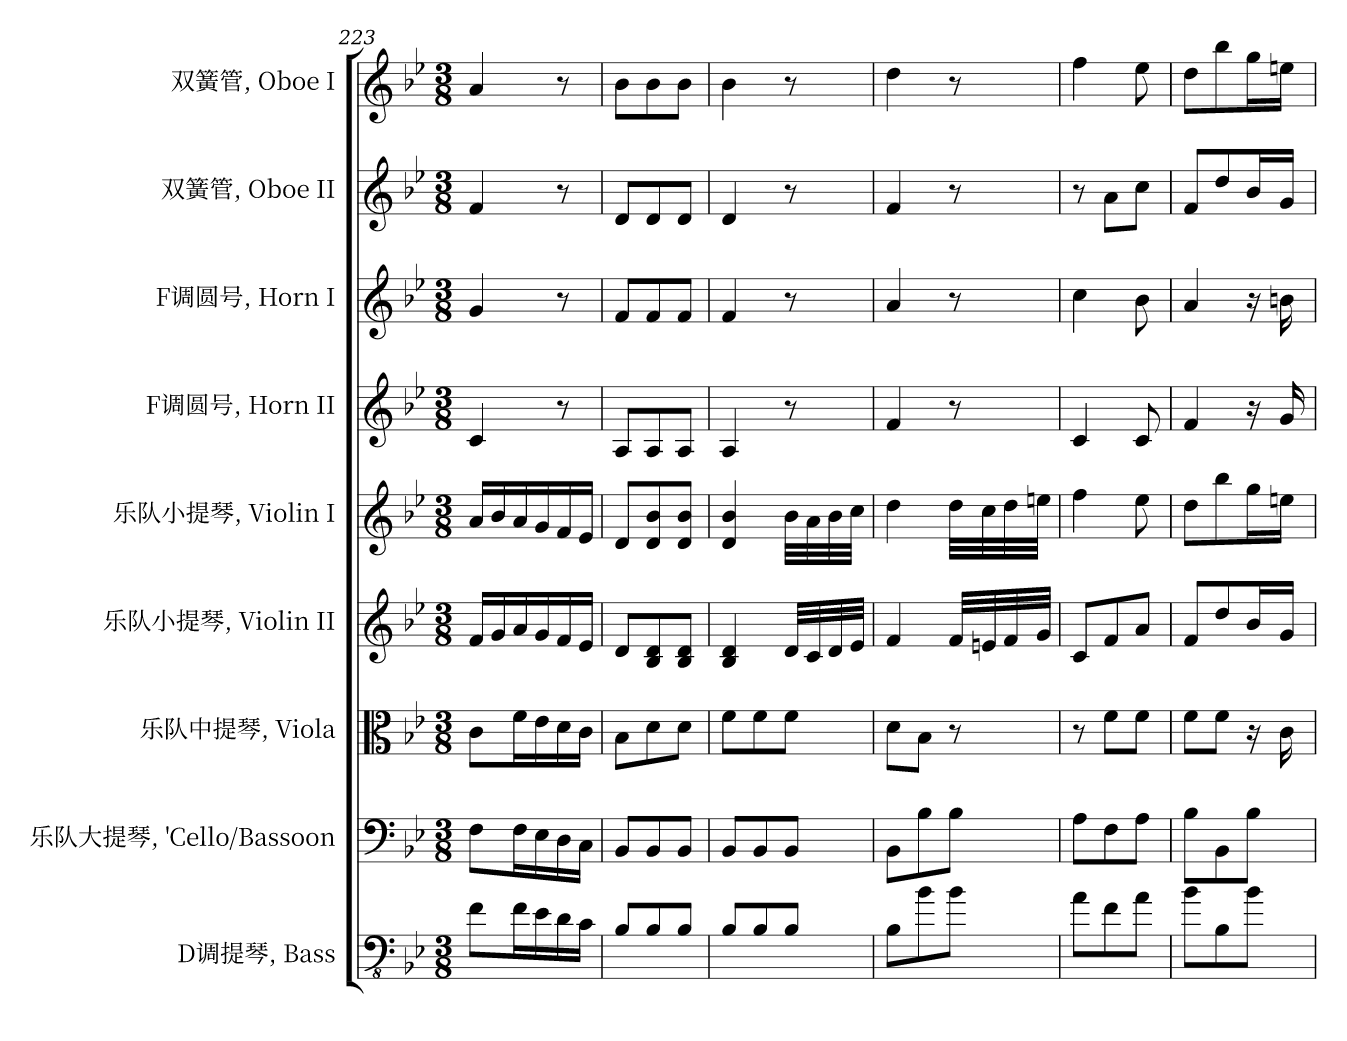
**kern	**kern	**kern	**kern	**kern	**kern	**kern	**kern	**kern
*part9	*part8	*part7	*part6	*part5	*part4	*part3	*part2	*part1
*staff9	*staff8	*staff7	*staff6	*staff5	*staff4	*staff3	*staff2	*staff1
*I"D调提琴, Bass	*I"乐队大提琴, 'Cello/Bassoon	*I"乐队中提琴, Viola	*I"乐队小提琴, Violin II	*I"乐队小提琴, Violin I	*I"F调圆号, Horn II	*I"F调圆号, Horn I	*I"双簧管, Oboe II	*I"双簧管, Oboe I
*	*	*	*	*	*I'F Hn.	*I'F Hn.	*I'Ob.	*I'Ob.
*clefFv4	*clefF4	*clefC3	*clefG2	*clefG2	*clefG2	*clefG2	*clefG2	*clefG2
*ITrd7c12	*	*	*	*	*ITrd4c7	*ITrd4c7	*	*
*k[b-e-]	*k[b-e-]	*k[b-e-]	*k[b-e-]	*k[b-e-]	*k[b-e-a-]	*k[b-e-a-]	*k[b-e-]	*k[b-e-]
*M3/8	*M3/8	*M3/8	*M3/8	*M3/8	*M3/8	*M3/8	*M3/8	*M3/8
=223	=223	=223	=223	=223	=223	=223	=223	=223
8FF\L	8F\L	8c\L	16f/LL	16a/LL	4F/	4c/	4f/	4a/
.	.	.	16g/	16b-/	.	.	.	.
16FF\L	16F\L	16f\L	16a/	16a/	.	.	.	.
16EE-\	16E-\	16e-\	16g/	16g/	.	.	.	.
16DD\	16D\	16d\	16f/	16f/	8r	8r	8r	8r
16CC\JJ	16C\JJ	16c\JJ	16e-/JJ	16e-/JJ	.	.	.	.
=224	=224	=224	=224	=224	=224	=224	=224	=224
8BBB-/L	8BB-/L	8B-\L	8d/L	8d/L	8D/L	8B-/L	8d/L	8b-\L
8BBB-/	8BB-/	8d\	8B-/ 8d/	8d/ 8b-/	8D/	8B-/	8d/	8b-\
8BBB-/J	8BB-/J	8d\J	8B-/ 8d/J	8d/ 8b-/J	8D/J	8B-/J	8d/J	8b-\J
=225	=225	=225	=225	=225	=225	=225	=225	=225
8BBB-/L	8BB-/L	8f\L	4B-/ 4d/	4d/ 4b-/	4D/	4B-/	4d/	4b-\
8BBB-/	8BB-/	8f\	.	.	.	.	.	.
8BBB-/J	8BB-/J	8f\J	32d/LLL	32b-\LLL	8r	8r	8r	8r
.	.	.	32c/	32a\	.	.	.	.
.	.	.	32d/	32b-\	.	.	.	.
.	.	.	32e-/JJJ	32cc\JJJ	.	.	.	.
=226	=226	=226	=226	=226	=226	=226	=226	=226
8BBB-\L	8BB-\L	8d\L	4f/	4dd\	4B-/	4d/	4f/	4dd\
8BB-\	8B-\	8B-\J	.	.	.	.	.	.
8BB-\J	8B-\J	8r	32f/LLL	32dd\LLL	8r	8r	8r	8r
.	.	.	32en/	32cc\	.	.	.	.
.	.	.	32f/	32dd\	.	.	.	.
.	.	.	32g/JJJ	32een\JJJ	.	.	.	.
=227	=227	=227	=227	=227	=227	=227	=227	=227
8AA\L	8A\L	8r	8c/L	4ff\	4F/	4f\	8r	4ff\
8FF\	8F\	8f\L	8f/	.	.	.	8a\L	.
8AA\J	8A\J	8f\J	8a/J	8ee-\	8F/	8e-\	8cc\J	8ee-\
!!LO:PB:g=z
=228	=228	=228	=228	=228	=228	=228	=228	=228
8BB-\L	8B-\L	8f\L	8f/L	8dd\L	4B-/	4d/	8f/L	8dd\L
8BBB-\	8BB-\	8f\J	8dd/	8bb-\	.	.	8dd/	8bb-\
8BB-\J	8B-\J	16r	16b-/L	16gg\L	16r	16r	16b-/L	16gg\L
.	.	16c\	16g/JJ	16een\JJ	16c/	16en\	16g/JJ	16een\JJ
=	=	=	=	=	=	=	=	=
*-	*-	*-	*-	*-	*-	*-	*-	*-
